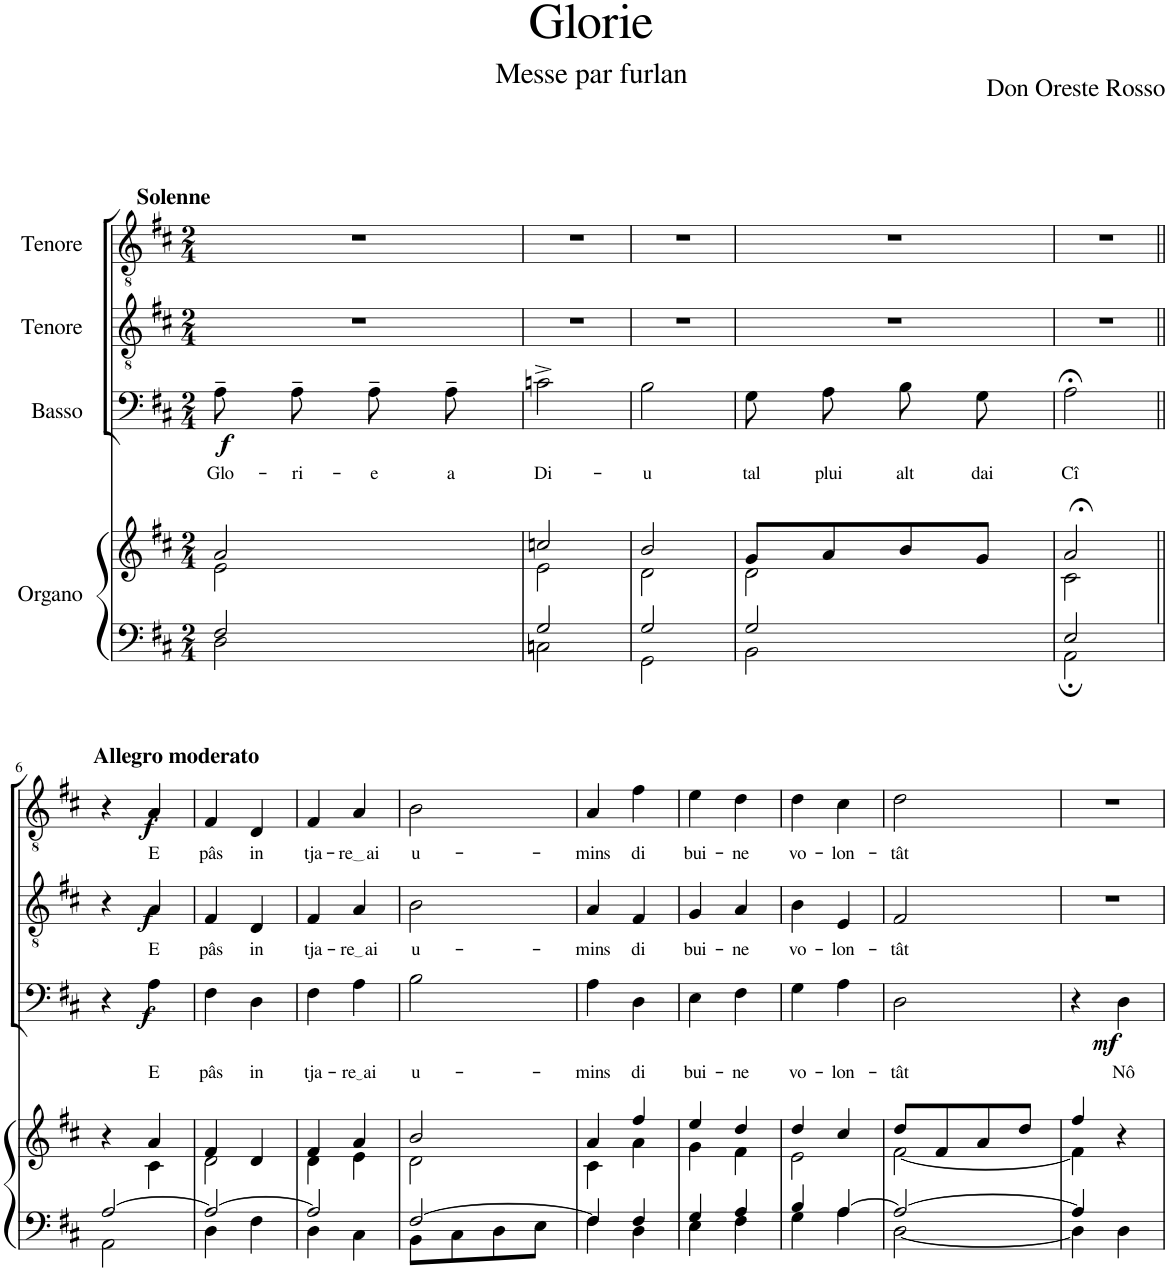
**kern	**kern	**kern	**text	**dynam	**kern	**text	**dynam	**kern	**text	**dynam
*part4	*part4	*part3	*part3	*part3	*part2	*part2	*part2	*part1	*part1	*part1
*staff5	*staff4	*staff3	*staff3	*staff3	*staff2	*staff2	*staff2	*staff1	*staff1	*staff1
*I"Organo	*	*I"Basso	*	*	*I"Tenore	*	*	*I"Tenore	*	*
*clefF4	*clefG2	*clefF4	*	*	*clefGv2	*	*	*clefGv2	*	*
*k[f#c#]	*k[f#c#]	*k[f#c#]	*	*	*k[f#c#]	*	*	*k[f#c#]	*	*
*M2/4	*M2/4	*M2/4	*	*	*M2/4	*	*	*M2/4	*	*
=1	=1	=1	=1	=1	=1	=1	=1	=1	=1	=1
*^	*^	*	*	*	*	*	*	*	*	*
!	!	!	!	!	!	!	!	!	!	!LO:TX:a:B:t=Solenne	!	!
!	!	!	!	!	!LO:LY:b	!LO:DY:b	!	!	!	!	!	!
2F#/	2D\	2a/	2e\	8A~\L	Glo-	f	2r	.	.	2r	.	.
!	!	!	!	!	!LO:LY:b	!	!	!	!	!	!	!
.	.	.	.	8A~\J	-ri-	.	.	.	.	.	.	.
!	!	!	!	!	!LO:LY:b	!	!	!	!	!	!	!
.	.	.	.	8A~\L	-e	.	.	.	.	.	.	.
!	!	!	!	!	!LO:LY:b	!	!	!	!	!	!	!
.	.	.	.	8A~\J	a	.	.	.	.	.	.	.
=2	=2	=2	=2	=2	=2	=2	=2	=2	=2	=2	=2	=2
!	!	!	!	!	!LO:LY:b	!	!	!	!	!	!	!
2G/	2Cn\	2ccn/	2e\	2cn^\	Di-	.	2r	.	.	2r	.	.
=3	=3	=3	=3	=3	=3	=3	=3	=3	=3	=3	=3	=3
!	!	!	!	!	!LO:LY:b	!	!	!	!	!	!	!
2G/	2GG\	2b/	2d\	2B\	-u	.	2r	.	.	2r	.	.
=4	=4	=4	=4	=4	=4	=4	=4	=4	=4	=4	=4	=4
!	!	!	!	!	!LO:LY:b	!	!	!	!	!	!	!
2G/	2BB\	8g/L	2d\	8G\L	tal	.	2r	.	.	2r	.	.
!	!	!	!	!	!LO:LY:b	!	!	!	!	!	!	!
.	.	8a/	.	8A\J	plui	.	.	.	.	.	.	.
!	!	!	!	!	!LO:LY:b	!	!	!	!	!	!	!
.	.	8b/	.	8B\L	alt	.	.	.	.	.	.	.
!	!	!	!	!	!LO:LY:b	!	!	!	!	!	!	!
.	.	8g/J	.	8G\J	dai	.	.	.	.	.	.	.
=5	=5	=5	=5	=5	=5	=5	=5	=5	=5	=5	=5	=5
!	!	!	!	!	!LO:LY:b	!	!	!	!	!	!	!
2E/	2AA;\	2a;</	2c#\	2A;<\	Cî	.	2r	.	.	2r	.	.
!!LO:LB:g=z
=6||	=6||	=6||	=6||	=6||	=6||	=6||	=6||	=6||	=6||	=6||	=6||	=6||
!	!	!	!	!	!	!	!	!	!	!LO:TX:a:B:t=Allegro moderato	!	!
[2A/	2AA\	4r	4ryy	4r	.	.	4r	.	.	4r	.	.
!	!	!	!	!	!LO:LY:b	!LO:DY:b	!	!LO:LY:b	!LO:DY:b	!	!LO:LY:b	!LO:DY:b
.	.	4a/	4c#\	4A\	E	f	4A/	E	f	4A/	E	f
=7	=7	=7	=7	=7	=7	=7	=7	=7	=7	=7	=7	=7
!	!	!	!	!	!LO:LY:b	!	!	!LO:LY:b	!	!	!LO:LY:b	!
2A/_	4D\	4f#/	2d\	4F#\	pâs	.	4F#/	pâs	.	4F#/	pâs	.
!	!	!	!	!	!LO:LY:b	!	!	!LO:LY:b	!	!	!LO:LY:b	!
.	4F#\	4d/	.	4D\	in	.	4D/	in	.	4D/	in	.
=8	=8	=8	=8	=8	=8	=8	=8	=8	=8	=8	=8	=8
!	!	!	!	!	!LO:LY:b	!	!	!LO:LY:b	!	!	!LO:LY:b	!
2A/]	4D\	4f#/	4d\	4F#\	tja-	.	4F#/	tja-	.	4F#/	tja-	.
!	!	!	!	!	!LO:LY:b	!	!	!LO:LY:b	!	!	!LO:LY:b	!
.	4C#\	4a/	4e\	4A\	re ai	.	4A/	re ai	.	4A/	re ai	.
=9	=9	=9	=9	=9	=9	=9	=9	=9	=9	=9	=9	=9
!	!	!	!	!	!LO:LY:b	!	!	!LO:LY:b	!	!	!LO:LY:b	!
[2F#/	8BB\L	2b/	2d\	2B\	u-	.	2B\	u-	.	2B\	u-	.
.	8C#\	.	.	.	.	.	.	.	.	.	.	.
.	8D\	.	.	.	.	.	.	.	.	.	.	.
.	8E\J	.	.	.	.	.	.	.	.	.	.	.
=10	=10	=10	=10	=10	=10	=10	=10	=10	=10	=10	=10	=10
!	!	!	!	!	!LO:LY:b	!	!	!LO:LY:b	!	!	!LO:LY:b	!
4F#/]	4F#\	4a/	4c#\	4A\	-mins	.	4A/	-mins	.	4A/	-mins	.
!	!	!	!	!	!LO:LY:b	!	!	!LO:LY:b	!	!	!LO:LY:b	!
4F#/	4D\	4ff#/	4a\	4D\	di	.	4F#/	di	.	4f#\	di	.
=11	=11	=11	=11	=11	=11	=11	=11	=11	=11	=11	=11	=11
!	!	!	!	!	!LO:LY:b	!	!	!LO:LY:b	!	!	!LO:LY:b	!
4G/	4E\	4ee/	4g\	4E\	bui-	.	4G/	bui-	.	4e\	bui-	.
!	!	!	!	!	!LO:LY:b	!	!	!LO:LY:b	!	!	!LO:LY:b	!
4A/	4F#\	4dd/	4f#\	4F#\	-ne	.	4A/	-ne	.	4d\	-ne	.
=12	=12	=12	=12	=12	=12	=12	=12	=12	=12	=12	=12	=12
!	!	!	!	!	!LO:LY:b	!	!	!LO:LY:b	!	!	!LO:LY:b	!
4B/	4G\	4dd/	2e\	4G\	vo-	.	4B\	vo-	.	4d\	vo-	.
!	!	!	!	!	!LO:LY:b	!	!	!LO:LY:b	!	!	!LO:LY:b	!
[4A/	4A\	4cc#/	.	4A\	-lon-	.	4E/	-lon-	.	4c#\	-lon-	.
=13	=13	=13	=13	=13	=13	=13	=13	=13	=13	=13	=13	=13
!	!	!	!	!	!LO:LY:b	!	!	!LO:LY:b	!	!	!LO:LY:b	!
2A/_	[2D\	8dd/L	[2f#\	2D\	-tât	.	2F#/	-tât	.	2d\	-tât	.
.	.	8f#/	.	.	.	.	.	.	.	.	.	.
.	.	8a/	.	.	.	.	.	.	.	.	.	.
.	.	8dd/J	.	.	.	.	.	.	.	.	.	.
=14	=14	=14	=14	=14	=14	=14	=14	=14	=14	=14	=14	=14
4A/]	4D\]	4ff#/	4f#\]	4r	.	.	2r	.	.	2r	.	.
!	!	!	!	!	!LO:LY:b	!LO:DY:b	!	!	!	!	!	!
4ryy	4D\	4r	4ryy	4D\	Nô	mf	.	.	.	.	.	.
*v	*v	*	*	*	*	*	*	*	*	*	*	*
*	*v	*v	*	*	*	*	*	*	*	*	*
=	=	=	=	=	=	=	=	=	=	=
*-	*-	*-	*-	*-	*-	*-	*-	*-	*-	*-
